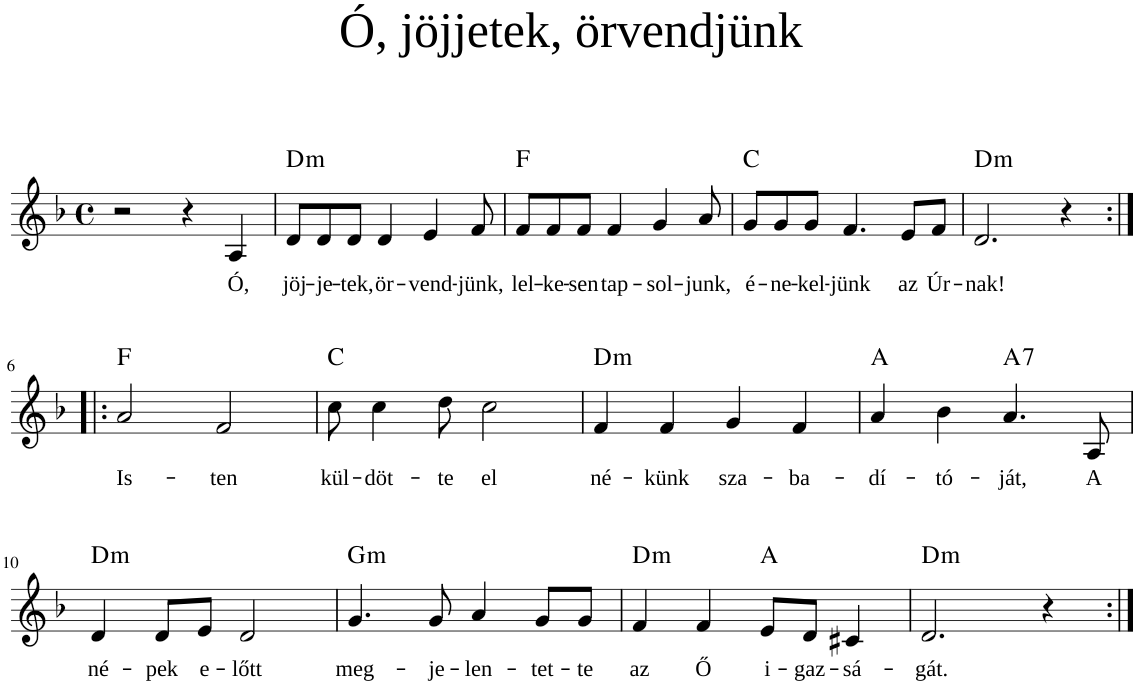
**kern	**text	**harte
*part1	*part1	*part1
*staff1	*staff1	*
*I"Piano	*	*
*I'Pno	*	*
*clefG2	*	*
*k[b-]	*	*
*M4/4	*	*
*met(c)	*	*
=1	=1	=1
2r	.	.
4r	.	.
!	!LO:LY:b	!
4A/	Ó,	.
=2	=2	=2
!	!LO:LY:b	!LO:H:kt=m
8d/L	jöj-	D:min
!	!LO:LY:b	!
8d/	-je-	.
!	!LO:LY:b	!
8d/J	-tek,	.
!	!LO:LY:b	!
4d/	ör-	.
!	!LO:LY:b	!
4e/	-vend-	.
!	!LO:LY:b	!
8f/	-jünk,	.
=3	=3	=3
!	!LO:LY:b	!LO:H:kt=N.C.
8f/L	lel-	N
!	!LO:LY:b	!
8f/	-ke-	.
!	!LO:LY:b	!
8f/J	-sen	.
!	!LO:LY:b	!
4f/	tap-	.
!	!LO:LY:b	!
4g/	-sol-	.
!	!LO:LY:b	!
8a/	-junk,	.
=4	=4	=4
!	!LO:LY:b	!LO:H:kt=N.C.
8g/L	é-	N
!	!LO:LY:b	!
8g/	-ne-	.
!	!LO:LY:b	!
8g/J	-kel-	.
!	!LO:LY:b	!
4.f/	-jünk	.
!	!LO:LY:b	!
8e/L	az	.
!	!LO:LY:b	!
8f/J	Úr-	.
=5	=5	=5
!	!LO:LY:b	!LO:H:kt=m
2.d/	-nak!	D:min
4r	.	.
!!LO:LB:g=z
=6:|!|:	=6:|!|:	=6:|!|:
!	!LO:LY:b	!LO:H:kt=N.C.
2a/	Is-	N
!	!LO:LY:b	!
2f/	-ten	.
=7	=7	=7
!	!LO:LY:b	!LO:H:kt=N.C.
8cc\	kül-	N
!	!LO:LY:b	!
4cc\	-döt-	.
!	!LO:LY:b	!
8dd\	-te	.
!	!LO:LY:b	!
2cc\	el	.
=8	=8	=8
!	!LO:LY:b	!LO:H:kt=m
4f/	né-	D:min
!	!LO:LY:b	!
4f/	-künk	.
!	!LO:LY:b	!
4g/	sza-	.
!	!LO:LY:b	!
4f/	-ba-	.
=9	=9	=9
!	!LO:LY:b	!LO:H:kt=N.C.
4a/	-dí-	N
!	!LO:LY:b	!
4b-\	-tó-	.
!	!LO:LY:b	!LO:H:kt=7
4.a/	-ját,	A:7
!	!LO:LY:b	!
8A/	A	.
!!LO:LB:g=z
=10	=10	=10
!	!LO:LY:b	!LO:H:kt=m
4d/	né-	D:min
!	!LO:LY:b	!
8d/L	-pek	.
!	!LO:LY:b	!
8e/J	e-	.
!	!LO:LY:b	!
2d/	-lőtt	.
=11	=11	=11
!	!LO:LY:b	!LO:H:kt=m
4.g/	meg-	G:min
!	!LO:LY:b	!
8g/	-je-	.
!	!LO:LY:b	!
4a/	-len-	.
!	!LO:LY:b	!
8g/L	-tet-	.
!	!LO:LY:b	!
8g/J	-te	.
=12	=12	=12
!	!LO:LY:b	!LO:H:kt=m
4f/	az	D:min
!	!LO:LY:b	!
4f/	Ő	.
!	!LO:LY:b	!LO:H:kt=N.C.
8e/L	i-	N
!	!LO:LY:b	!
8d/J	-gaz-	.
!	!LO:LY:b	!
4c#X/	-sá-	.
=13	=13	=13
!	!LO:LY:b	!LO:H:kt=m
2.d/	-gát.	D:min
4r	.	.
=:|!	=:|!	=:|!
*-	*-	*-
